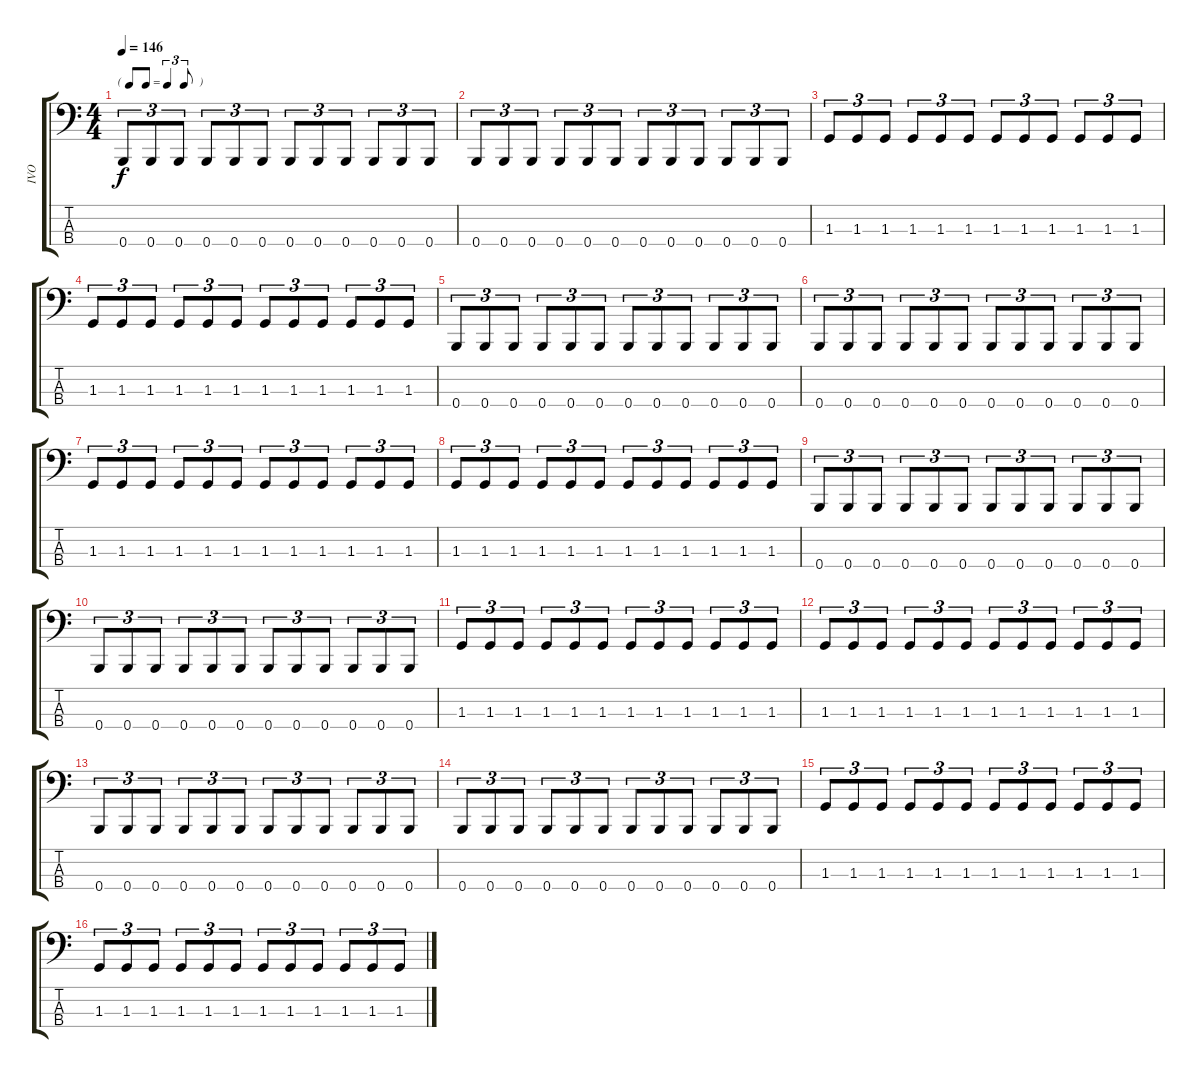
\track ("IVO" "IVO") {instrument electricbasspick}
\staff {score tabs}
\tuning (E2 B1 Gb1 B0) {hide}
\ts (4 4)
\tf triplet8th
\tempo 146
\clef f4
\ks c
0.4.8{tu (3 2) dy f} 0.4.8{tu (3 2)} 0.4.8{tu (3 2)} 0.4.8{tu (3 2)} 0.4.8{tu (3 2)} 0.4.8{tu (3 2)} 0.4.8{tu (3 2)} 0.4.8{tu (3 2)} 0.4.8{tu (3 2)} 0.4.8{tu (3 2)} 0.4.8{tu (3 2)} 0.4.8{tu (3 2)} |
0.4.8{tu (3 2)} 0.4.8{tu (3 2)} 0.4.8{tu (3 2)} 0.4.8{tu (3 2)} 0.4.8{tu (3 2)} 0.4.8{tu (3 2)} 0.4.8{tu (3 2)} 0.4.8{tu (3 2)} 0.4.8{tu (3 2)} 0.4.8{tu (3 2)} 0.4.8{tu (3 2)} 0.4.8{tu (3 2)} |
1.3.8{tu (3 2)} 1.3.8{tu (3 2)} 1.3.8{tu (3 2)} 1.3.8{tu (3 2)} 1.3.8{tu (3 2)} 1.3.8{tu (3 2)} 1.3.8{tu (3 2)} 1.3.8{tu (3 2)} 1.3.8{tu (3 2)} 1.3.8{tu (3 2)} 1.3.8{tu (3 2)} 1.3.8{tu (3 2)} |
1.3.8{tu (3 2)} 1.3.8{tu (3 2)} 1.3.8{tu (3 2)} 1.3.8{tu (3 2)} 1.3.8{tu (3 2)} 1.3.8{tu (3 2)} 1.3.8{tu (3 2)} 1.3.8{tu (3 2)} 1.3.8{tu (3 2)} 1.3.8{tu (3 2)} 1.3.8{tu (3 2)} 1.3.8{tu (3 2)} |
0.4.8{tu (3 2)} 0.4.8{tu (3 2)} 0.4.8{tu (3 2)} 0.4.8{tu (3 2)} 0.4.8{tu (3 2)} 0.4.8{tu (3 2)} 0.4.8{tu (3 2)} 0.4.8{tu (3 2)} 0.4.8{tu (3 2)} 0.4.8{tu (3 2)} 0.4.8{tu (3 2)} 0.4.8{tu (3 2)} |
0.4.8{tu (3 2)} 0.4.8{tu (3 2)} 0.4.8{tu (3 2)} 0.4.8{tu (3 2)} 0.4.8{tu (3 2)} 0.4.8{tu (3 2)} 0.4.8{tu (3 2)} 0.4.8{tu (3 2)} 0.4.8{tu (3 2)} 0.4.8{tu (3 2)} 0.4.8{tu (3 2)} 0.4.8{tu (3 2)} |
1.3.8{tu (3 2)} 1.3.8{tu (3 2)} 1.3.8{tu (3 2)} 1.3.8{tu (3 2)} 1.3.8{tu (3 2)} 1.3.8{tu (3 2)} 1.3.8{tu (3 2)} 1.3.8{tu (3 2)} 1.3.8{tu (3 2)} 1.3.8{tu (3 2)} 1.3.8{tu (3 2)} 1.3.8{tu (3 2)} |
1.3.8{tu (3 2)} 1.3.8{tu (3 2)} 1.3.8{tu (3 2)} 1.3.8{tu (3 2)} 1.3.8{tu (3 2)} 1.3.8{tu (3 2)} 1.3.8{tu (3 2)} 1.3.8{tu (3 2)} 1.3.8{tu (3 2)} 1.3.8{tu (3 2)} 1.3.8{tu (3 2)} 1.3.8{tu (3 2)} |
0.4.8{tu (3 2)} 0.4.8{tu (3 2)} 0.4.8{tu (3 2)} 0.4.8{tu (3 2)} 0.4.8{tu (3 2)} 0.4.8{tu (3 2)} 0.4.8{tu (3 2)} 0.4.8{tu (3 2)} 0.4.8{tu (3 2)} 0.4.8{tu (3 2)} 0.4.8{tu (3 2)} 0.4.8{tu (3 2)} |
0.4.8{tu (3 2)} 0.4.8{tu (3 2)} 0.4.8{tu (3 2)} 0.4.8{tu (3 2)} 0.4.8{tu (3 2)} 0.4.8{tu (3 2)} 0.4.8{tu (3 2)} 0.4.8{tu (3 2)} 0.4.8{tu (3 2)} 0.4.8{tu (3 2)} 0.4.8{tu (3 2)} 0.4.8{tu (3 2)} |
1.3.8{tu (3 2)} 1.3.8{tu (3 2)} 1.3.8{tu (3 2)} 1.3.8{tu (3 2)} 1.3.8{tu (3 2)} 1.3.8{tu (3 2)} 1.3.8{tu (3 2)} 1.3.8{tu (3 2)} 1.3.8{tu (3 2)} 1.3.8{tu (3 2)} 1.3.8{tu (3 2)} 1.3.8{tu (3 2)} |
1.3.8{tu (3 2)} 1.3.8{tu (3 2)} 1.3.8{tu (3 2)} 1.3.8{tu (3 2)} 1.3.8{tu (3 2)} 1.3.8{tu (3 2)} 1.3.8{tu (3 2)} 1.3.8{tu (3 2)} 1.3.8{tu (3 2)} 1.3.8{tu (3 2)} 1.3.8{tu (3 2)} 1.3.8{tu (3 2)} |
0.4.8{tu (3 2)} 0.4.8{tu (3 2)} 0.4.8{tu (3 2)} 0.4.8{tu (3 2)} 0.4.8{tu (3 2)} 0.4.8{tu (3 2)} 0.4.8{tu (3 2)} 0.4.8{tu (3 2)} 0.4.8{tu (3 2)} 0.4.8{tu (3 2)} 0.4.8{tu (3 2)} 0.4.8{tu (3 2)} |
0.4.8{tu (3 2)} 0.4.8{tu (3 2)} 0.4.8{tu (3 2)} 0.4.8{tu (3 2)} 0.4.8{tu (3 2)} 0.4.8{tu (3 2)} 0.4.8{tu (3 2)} 0.4.8{tu (3 2)} 0.4.8{tu (3 2)} 0.4.8{tu (3 2)} 0.4.8{tu (3 2)} 0.4.8{tu (3 2)} |
1.3.8{tu (3 2)} 1.3.8{tu (3 2)} 1.3.8{tu (3 2)} 1.3.8{tu (3 2)} 1.3.8{tu (3 2)} 1.3.8{tu (3 2)} 1.3.8{tu (3 2)} 1.3.8{tu (3 2)} 1.3.8{tu (3 2)} 1.3.8{tu (3 2)} 1.3.8{tu (3 2)} 1.3.8{tu (3 2)} |
1.3.8{tu (3 2)} 1.3.8{tu (3 2)} 1.3.8{tu (3 2)} 1.3.8{tu (3 2)} 1.3.8{tu (3 2)} 1.3.8{tu (3 2)} 1.3.8{tu (3 2)} 1.3.8{tu (3 2)} 1.3.8{tu (3 2)} 1.3.8{tu (3 2)} 1.3.8{tu (3 2)} 1.3.8{tu (3 2)}
